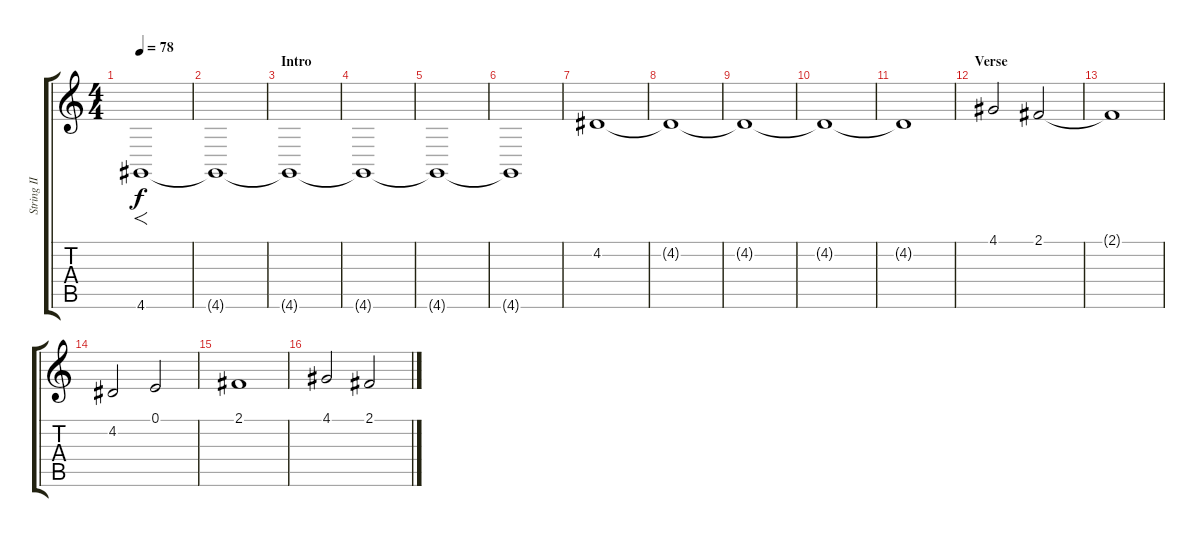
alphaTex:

\track ("String II" "String II") {instrument stringensemble1}
\staff {score tabs}
\tuning (E4 B3 G3 D3 A2 E2) {hide}
\ts (4 4)
\tempo 78
\clef g2
\ks c
4.6.1{f dy f instrument tremolostrings} |
4.6{t}.1 |
\section ("" "Intro")
4.6{t}.1 |
4.6{t}.1 |
4.6{t}.1 |
4.6{t}.1 |
4.2.1{volume 9 instrument stringensemble1} |
4.2{t}.1 |
4.2{t}.1{volume 6} |
4.2{t}.1 |
4.2{t}.1 |
\section ("" "Verse")
4.1.2{volume 9 instrument stringensemble1} 2.1.2 |
2.1{t}.1 |
4.2.2 0.1.2 |
2.1.1 |
4.1.2 2.1.2
